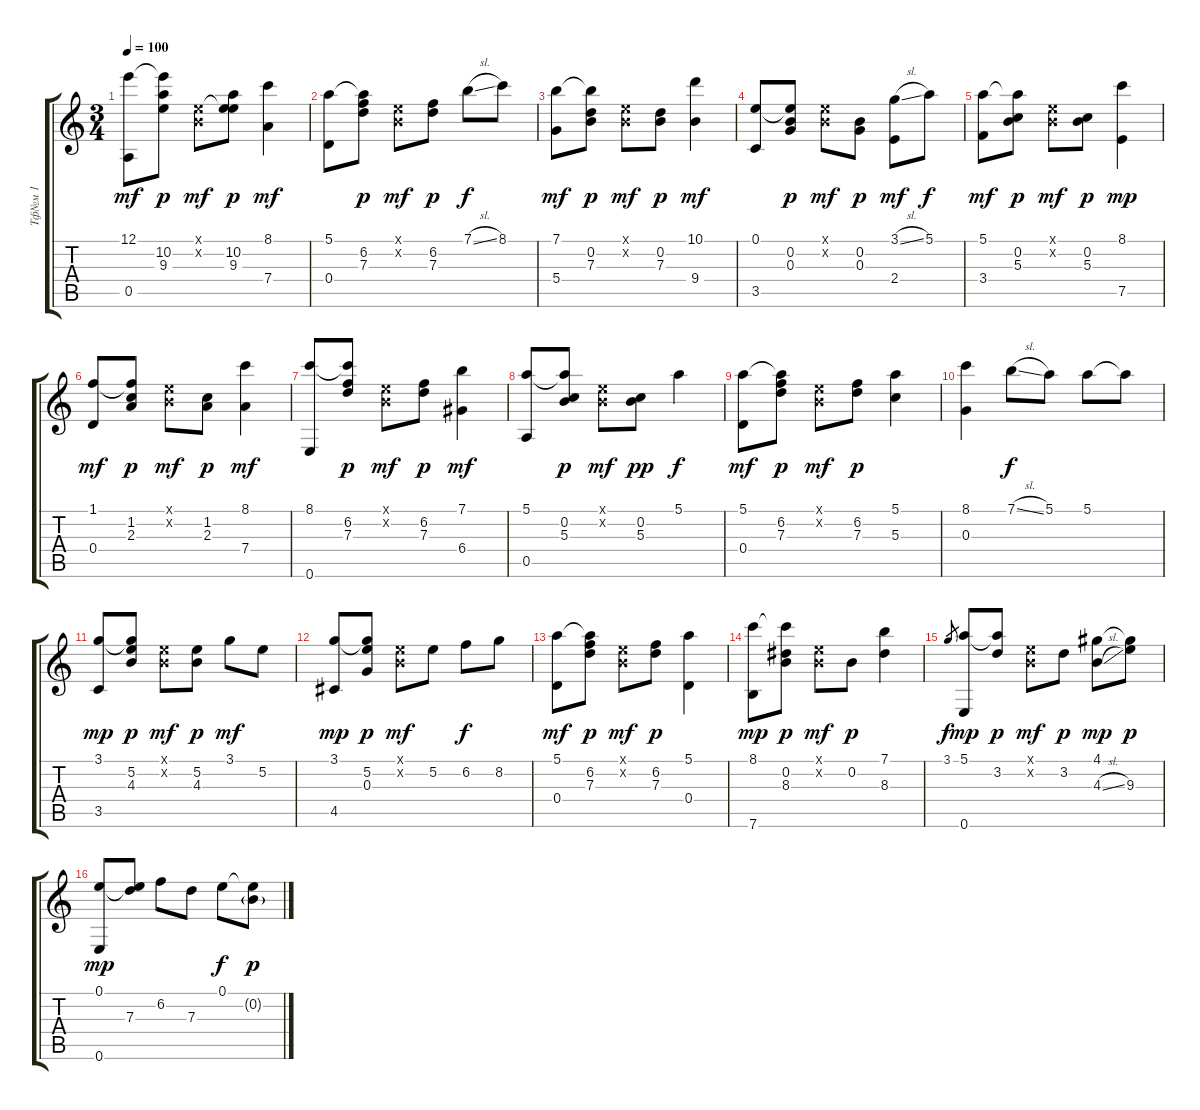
\track ("Тф№м 1" "Тф№м 1") {instrument acousticguitarnylon}
\staff {score tabs}
\tuning (E4 B3 G3 D3 A2 E2) {hide}
\ts (3 4)
\tempo 100
\clef g2
\ks c
(12.1 0.5).8{dy mf} (12.1{t} 10.2 9.3).8{dy p} (0.1{x} 0.2{x}).8{dy mf} (0.1{t} 10.2 9.3).8{dy p} (8.1 7.4).4{dy mf} |
(5.1 0.4).8 (5.1{t} 6.2 7.3).8{dy p} (0.1{x} 0.2{x}).8{dy mf} (6.2 7.3).8{dy p} 7.1{sl}.8{dy f} 8.1.8 |
(7.1 5.4).8{dy mf} (7.1{t} 0.2 7.3).8{dy p} (0.1{x} 0.2{x}).8{dy mf} (0.2 7.3).8{dy p} (10.1 9.4).4{dy mf} |
(0.1 3.5).8 (0.1{t} 0.2 0.3).8{dy p} (0.1{x} 0.2{x}).8{dy mf} (0.2 0.3).8{dy p} (3.1{sl} 2.4).8{dy mf} 5.1.8{dy f} |
(5.1 3.4).8{dy mf} (5.1{t} 0.2 5.3).8{dy p} (0.1{x} 0.2{x}).8{dy mf} (0.2 5.3).8{dy p} (8.1 7.5).4{dy mp} |
(1.1 0.4).8{dy mf} (1.1{t} 1.2 2.3).8{dy p} (0.1{x} 0.2{x}).8{dy mf} (1.2 2.3).8{dy p} (8.1 7.4).4{dy mf} |
(8.1 0.6).8 (8.1{t} 6.2 7.3).8{dy p} (0.1{x} 0.2{x}).8{dy mf} (6.2 7.3).8{dy p} (7.1 6.4).4{dy mf} |
(5.1 0.5).8 (5.1{t} 0.2 5.3).8{dy p} (0.1{x} 0.2{x}).8{dy mf} (0.2 5.3).8{dy pp} 5.1.4{dy f} |
(5.1 0.4).8{dy mf} (5.1{t} 6.2 7.3).8{dy p} (0.1{x} 0.2{x}).8{dy mf} (6.2 7.3).8{dy p} (5.1 5.3).4 |
(8.1 0.3).4 7.1{sl}.8{dy f} 5.1.8 5.1.8 5.1{t}.8 |
(3.1 3.5).8{dy mp} (3.1{t} 5.2 4.3).8{dy p} (0.1{x} 0.2{x}).8{dy mf} (5.2 4.3).8{dy p} 3.1.8{dy mf} 5.2.8 |
(3.1 4.5).8{dy mp} (3.1{t} 5.2 0.3).8{dy p} (0.1{x} 0.2{x}).8{dy mf} 5.2.8 6.2.8{dy f} 8.2.8 |
(5.1 0.4).8{dy mf} (5.1{t} 6.2 7.3).8{dy p} (0.1{x} 0.2{x}).8{dy mf} (6.2 7.3).8{dy p} (5.1 0.4).4 |
(8.1 7.6).8{dy mp} (8.1{t} 0.2 8.3).8{dy p} (0.1{x} 0.2{x}).8{dy mf} 0.2.8{dy p} (7.1 8.3).4 |
3.1.8{gr dy f} (5.1 0.6).8{dy mp} (5.1{t} 3.2).8{dy p} (0.1{x} 0.2{x}).8{dy mf} 3.2.8{dy p} (4.1 4.3{sl}).8{dy mp} (4.1{t} 9.3).8{dy p} |
(0.1 0.6).8{dy mp} (0.1{t} 7.3).8 6.2.8 7.3.8 0.1.8{dy f} (0.1{t} 0.2{g}).8{dy p}
